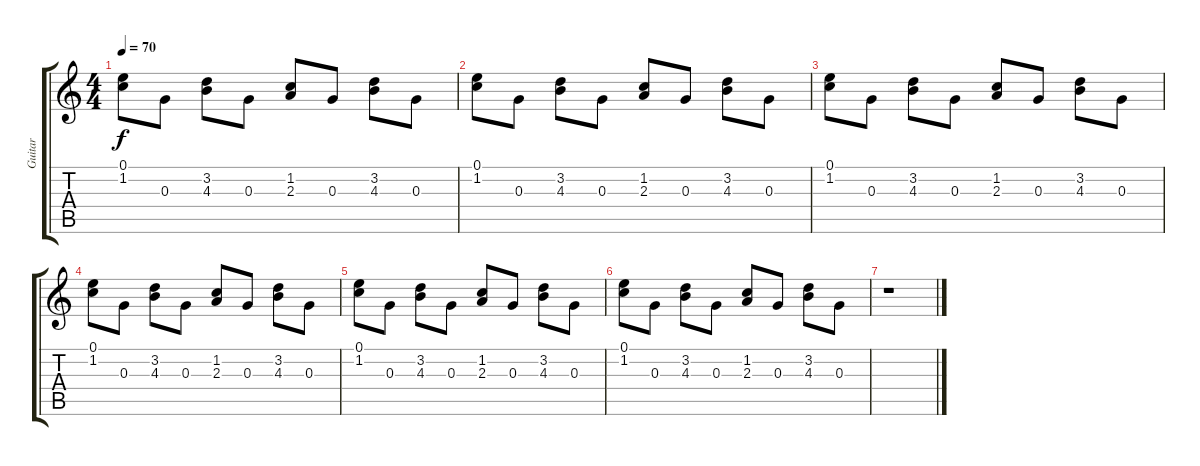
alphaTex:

\track ("Guitar" "Guitar") {instrument electricguitarjazz}
\staff {score tabs}
\tuning (E4 B3 G3 D3 A2 E2) {hide}
\ts (4 4)
\tempo 70
\clef g2
\ks c
(0.1 1.2).8{dy f} 0.3.8 (3.2 4.3).8 0.3.8 (1.2 2.3).8 0.3.8 (3.2 4.3).8 0.3.8 |
(0.1 1.2).8 0.3.8{volume 12} (3.2 4.3).8{volume 12} 0.3.8{volume 12} (1.2 2.3).8{volume 11} 0.3.8{volume 11} (3.2 4.3).8{volume 11} 0.3.8{volume 10} |
(0.1 1.2).8{volume 10} 0.3.8{volume 10} (3.2 4.3).8{volume 9} 0.3.8{volume 9} (1.2 2.3).8{volume 9} 0.3.8{volume 9} (3.2 4.3).8{volume 8} 0.3.8{volume 8} |
(0.1 1.2).8{volume 8} 0.3.8{volume 7} (3.2 4.3).8{volume 7} 0.3.8{volume 7} (1.2 2.3).8{volume 6} 0.3.8{volume 6} (3.2 4.3).8{volume 6} 0.3.8{volume 5} |
(0.1 1.2).8{volume 5} 0.3.8{volume 5} (3.2 4.3).8{volume 4} 0.3.8{volume 4} (1.2 2.3).8{volume 4} 0.3.8{volume 4} (3.2 4.3).8{volume 3} 0.3.8{volume 3} |
(0.1 1.2).8{volume 3} 0.3.8{volume 2} (3.2 4.3).8{volume 2} 0.3.8{volume 2} (1.2 2.3).8{volume 1} 0.3.8{volume 1} (3.2 4.3).8{volume 1} 0.3.8{volume 0} |
r.1
